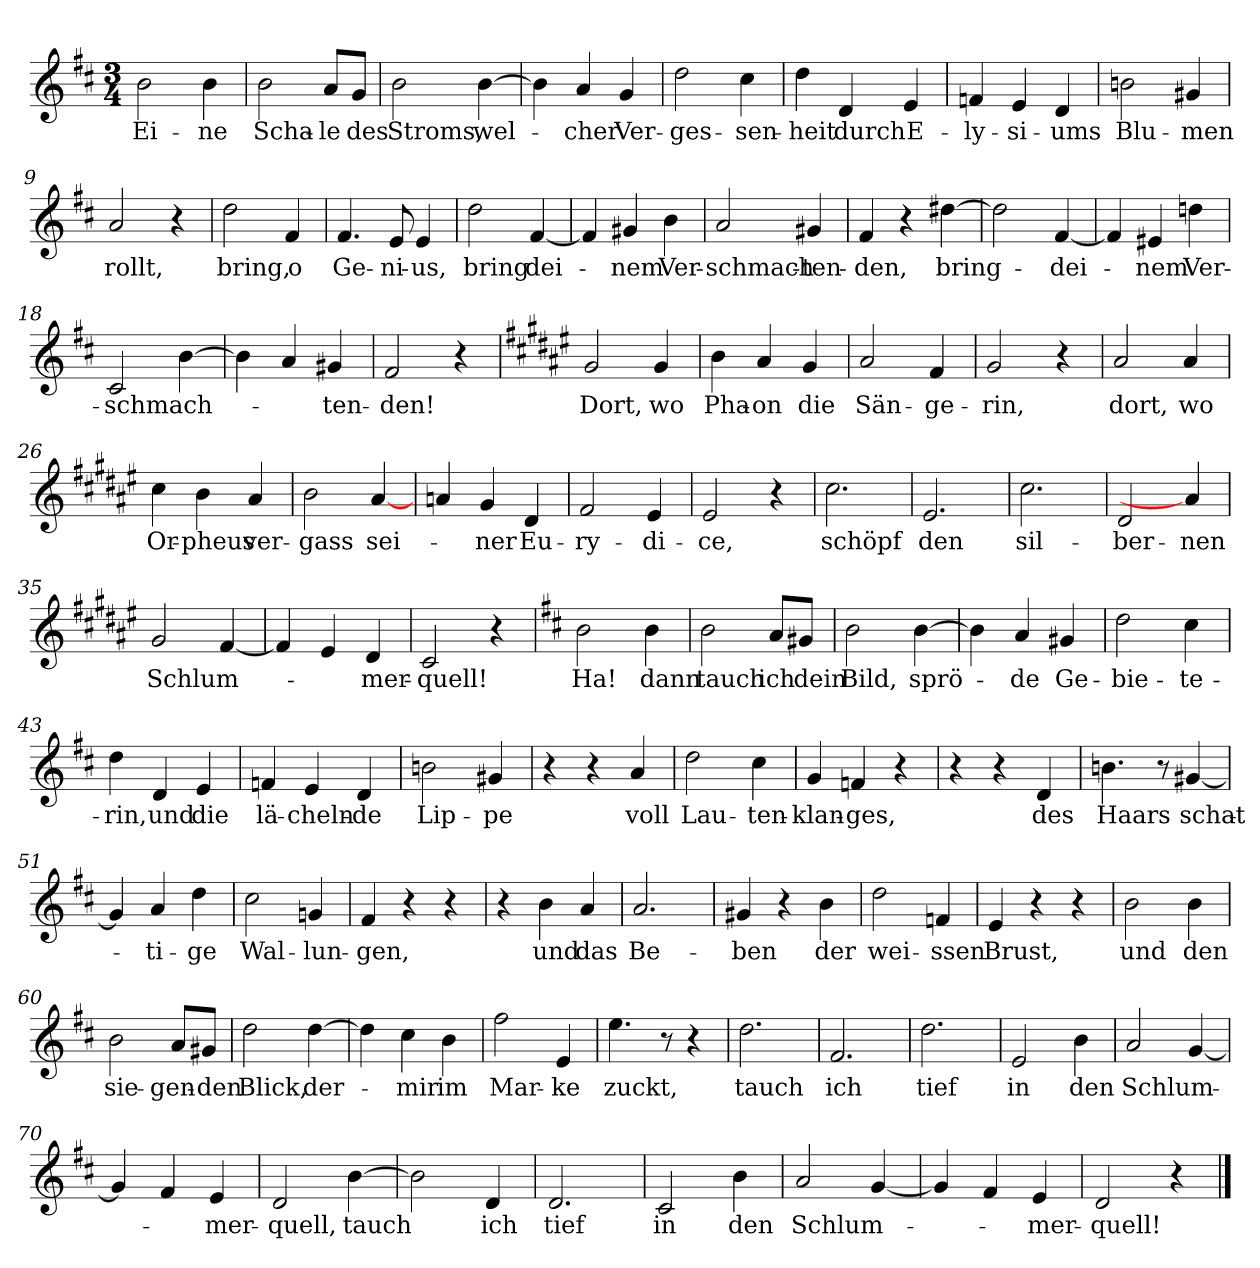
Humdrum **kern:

**kern	**text
*part1	*part1
*staff1	*staff1
*clefG2	*
*k[f#c#]	*
*M3/4	*
=1	=1
!	!LO:LY:b
2b\	Ei-
!	!LO:LY:b
4b\	-ne
=2	=2
!	!LO:LY:b
2b\	Scha-
!	!LO:LY:b
8a/L	-le
!	!LO:LY:b
8g/J	des
=3	=3
!	!LO:LY:b
2b\	Stroms,
!	!LO:LY:b
[4b\	wel-
=4	=4
4b\]	.
!	!LO:LY:b
4a/	-cher
!	!LO:LY:b
4g/	Ver-
=5	=5
!	!LO:LY:b
2dd\	-ges-
!	!LO:LY:b
4cc#\	-sen-
=6	=6
!	!LO:LY:b
4dd\	-heit
!	!LO:LY:b
4d/	durch
!	!LO:LY:b
4e/	E-
=7	=7
!	!LO:LY:b
4fn/	-ly-
!	!LO:LY:b
4e/	-si-
!	!LO:LY:b
4d/	-ums
=8	=8
!	!LO:LY:b
2bn\	Blu-
!	!LO:LY:b
4g#X/	-men
=9	=9
!	!LO:LY:b
2a/	rollt,
4r	.
=10	=10
!	!LO:LY:b
2dd\	bring,
!	!LO:LY:b
4f#/	o
!!LO:LB:g=z
=11	=11
!	!LO:LY:b
4.f#/	Ge-
!	!LO:LY:b
8e/	-ni-
!	!LO:LY:b
4e/	-us,
=12	=12
!	!LO:LY:b
2dd\	bring
!	!LO:LY:b
[4f#/	dei-
=13	=13
4f#/]	.
!	!LO:LY:b
4g#X/	-nem
!	!LO:LY:b
4b\	Ver-
=14	=14
!	!LO:LY:b
2a/	schmach-
!	!LO:LY:b
4g#X/	-ten-
=15	=15
!	!LO:LY:b
4f#/	-den,
4r	.
!	!LO:LY:b
[4dd#X\	bring-
=16	=16
2dd#\]	.
!	!LO:LY:b
[4f#/	-dei-
=17	=17
4f#/]	.
!	!LO:LY:b
4e#X/	-nem
!	!LO:LY:b
4ddn\	Ver-
=18	=18
!	!LO:LY:b
2c#/	-schmach-
[4b\	.
=19	=19
4b\]	.
4a/	.
!	!LO:LY:b
4g#X/	-ten-
!!LO:LB:g=z
=20	=20
!	!LO:LY:b
2f#/	-den!
4r	.
=21	=21
*k[f#c#g#d#a#e#]	*
!	!LO:LY:b
2g#/	Dort,
!	!LO:LY:b
4g#/	wo
=22	=22
!	!LO:LY:b
4b\	Pha-
!	!LO:LY:b
4a#/	-on
!	!LO:LY:b
4g#/	die
=23	=23
!	!LO:LY:b
2a#/	Sän-
!	!LO:LY:b
4f#/	-ge-
=24	=24
!	!LO:LY:b
2g#/	-rin,
4r	.
=25	=25
!	!LO:LY:b
2a#/	dort,
!	!LO:LY:b
4a#/	wo
=26	=26
!	!LO:LY:b
4cc#\	Or-
!	!LO:LY:b
4b\	-pheus
!	!LO:LY:b
4a#/	ver-
=27	=27
!	!LO:LY:b
2b\	-gass
!	!LO:LY:b
[4a#/	sei-
=28	=28
4an/	.
!	!LO:LY:b
4g#/	-ner
!	!LO:LY:b
4d#/	Eu-
=29	=29
!	!LO:LY:b
2f#/	-ry-
!	!LO:LY:b
4e#/	-di-
=30	=30
!	!LO:LY:b
2e#/	-ce,
4r	.
!!LO:LB:g=z
=31	=31
!	!LO:LY:b
2.cc#\	schöpf
=32	=32
!	!LO:LY:b
2.e#/	den
=33	=33
!	!LO:LY:b
2.cc#\	sil-
=34	=34
!	!LO:LY:b
2d#/	ber-
!	!LO:LY:b
4a#/]	-nen
=35	=35
!	!LO:LY:b
2g#/	Schlum-
[4f#/	.
=36	=36
4f#/]	.
4e#/	.
!	!LO:LY:b
4d#/	-mer-
=37	=37
!	!LO:LY:b
2c#/	-quell!
4r	.
=38	=38
*k[f#c#]	*
!	!LO:LY:b
2b\	Ha!
!	!LO:LY:b
4b\	dann
=39	=39
!	!LO:LY:b
2b\	tauch
!	!LO:LY:b
8a/L	ich
!	!LO:LY:b
8g#X/J	dein
=40	=40
!	!LO:LY:b
2b\	Bild,
!	!LO:LY:b
[4b\	sprö-
=41	=41
4b\]	.
!	!LO:LY:b
4a/	-de
!	!LO:LY:b
4g#X/	-Ge-
!!LO:LB:g=z
=42	=42
!	!LO:LY:b
2dd\	-bie-
!	!LO:LY:b
4cc#\	-te-
=43	=43
!	!LO:LY:b
4dd\	-rin,
!	!LO:LY:b
4d/	und
!	!LO:LY:b
4e/	die
=44	=44
!	!LO:LY:b
4fn/	lä-
!	!LO:LY:b
4e/	-cheln-
!	!LO:LY:b
4d/	-de
=45	=45
!	!LO:LY:b
2bn\	Lip-
!	!LO:LY:b
4g#X/	-pe
=46	=46
4r	.
4r	.
!	!LO:LY:b
4a/	voll
=47	=47
!	!LO:LY:b
2dd\	Lau-
!	!LO:LY:b
4cc#\	-ten-
=48	=48
!	!LO:LY:b
4g/	-klan-
!	!LO:LY:b
4fn/	-ges,
4r	.
=49	=49
4r	.
4r	.
!	!LO:LY:b
4d/	des
=50	=50
!	!LO:LY:b
4.bn\	Haars
8r	.
!	!LO:LY:b
[4g#X/	schat-
=51	=51
4g#/]	.
!	!LO:LY:b
4a/	-ti-
!	!LO:LY:b
4dd\	-ge
=52	=52
!	!LO:LY:b
2cc#\	Wal-
!	!LO:LY:b
4gn/	-lun-
!!LO:LB:g=z
=53	=53
!	!LO:LY:b
4f#/	-gen,
4r	.
4r	.
=54	=54
4r	.
!	!LO:LY:b
4b\	und
!	!LO:LY:b
4a/	das
=55	=55
!	!LO:LY:b
2.a/	Be-
=56	=56
!	!LO:LY:b
4g#X/	-ben
4r	.
!	!LO:LY:b
4b\	der
=57	=57
!	!LO:LY:b
2dd\	wei-
!	!LO:LY:b
4fn/	-ssen
=58	=58
!	!LO:LY:b
4e/	Brust,
4r	.
4r	.
=59	=59
!	!LO:LY:b
2b\	und
!	!LO:LY:b
4b\	den
=60	=60
!	!LO:LY:b
2b\	sie-
!	!LO:LY:b
8a/L	-gen-
!	!LO:LY:b
8g#X/J	-den
=61	=61
!	!LO:LY:b
2dd\	Blick,
!	!LO:LY:b
[4dd\	der-
=62	=62
4dd\]	.
!	!LO:LY:b
4cc#\	mir
!	!LO:LY:b
4b\	im
=63	=63
!	!LO:LY:b
2ff#\	Mar-
!	!LO:LY:b
4e/	-ke
!!LO:LB:g=z
=64	=64
!	!LO:LY:b
4.ee\	zuckt,
8r	.
4r	.
=65	=65
!	!LO:LY:b
2.dd\	tauch
=66	=66
!	!LO:LY:b
2.f#/	ich
=67	=67
!	!LO:LY:b
2.dd\	tief
=68	=68
!	!LO:LY:b
2e/	in
!	!LO:LY:b
4b\	den
=69	=69
!	!LO:LY:b
2a/	Schlum-
[4g/	.
=70	=70
4g/]	.
4f#/	.
!	!LO:LY:b
4e/	-mer-
=71	=71
!	!LO:LY:b
2d/	-quell,
!	!LO:LY:b
[4b\	tauch
=72	=72
2b\]	.
!	!LO:LY:b
4d/	ich
=73	=73
!	!LO:LY:b
2.d/	tief
=74	=74
!	!LO:LY:b
2c#/	in
!	!LO:LY:b
4b\	den
=75	=75
!	!LO:LY:b
2a/	Schlum-
[4g/	.
=76	=76
4g/]	.
4f#/	.
!	!LO:LY:b
4e/	-mer-
!!LO:LB:g=z
=77	=77
!	!LO:LY:b
2d/	quell!
4r	.
==	==
*-	*-
